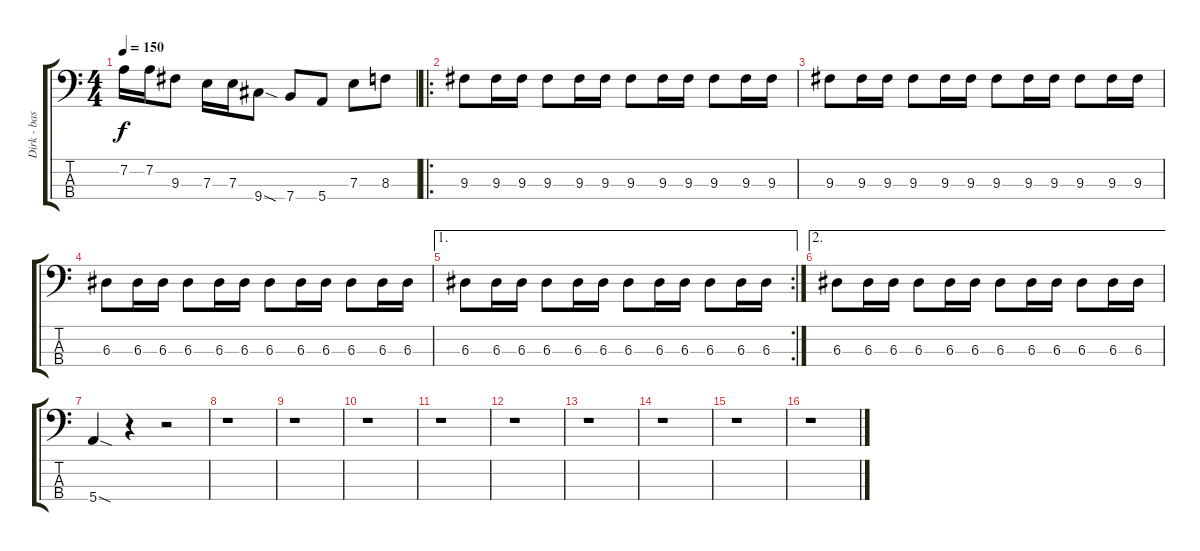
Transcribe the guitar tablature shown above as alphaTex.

\track ("Dirk - basse" "Dirk - bas") {instrument electricbassfinger}
\staff {score tabs}
\tuning (G2 D2 A1 E1) {hide}
\ts (4 4)
\tempo 150
\clef f4
\ks c
7.2.16{dy f} 7.2.16 9.3.8 7.3.16 7.3.16 9.4{sod}.8 7.4.8 5.4.8 7.3.8 8.3.8 |
\ro
9.3.8 9.3.16 9.3.16 9.3.8 9.3.16 9.3.16 9.3.8 9.3.16 9.3.16 9.3.8 9.3.16 9.3.16 |
9.3.8 9.3.16 9.3.16 9.3.8 9.3.16 9.3.16 9.3.8 9.3.16 9.3.16 9.3.8 9.3.16 9.3.16 |
6.3.8 6.3.16 6.3.16 6.3.8 6.3.16 6.3.16 6.3.8 6.3.16 6.3.16 6.3.8 6.3.16 6.3.16 |
\ae 1
\rc 2
6.3.8 6.3.16 6.3.16 6.3.8 6.3.16 6.3.16 6.3.8 6.3.16 6.3.16 6.3.8 6.3.16 6.3.16 |
\ae 2
6.3.8 6.3.16 6.3.16 6.3.8 6.3.16 6.3.16 6.3.8 6.3.16 6.3.16 6.3.8 6.3.16 6.3.16 |
5.4{sod}.4 r.4 r.2 |
r.1 |
r.1 |
r.1 |
r.1 |
r.1 |
r.1 |
r.1 |
r.1 |
r.1
